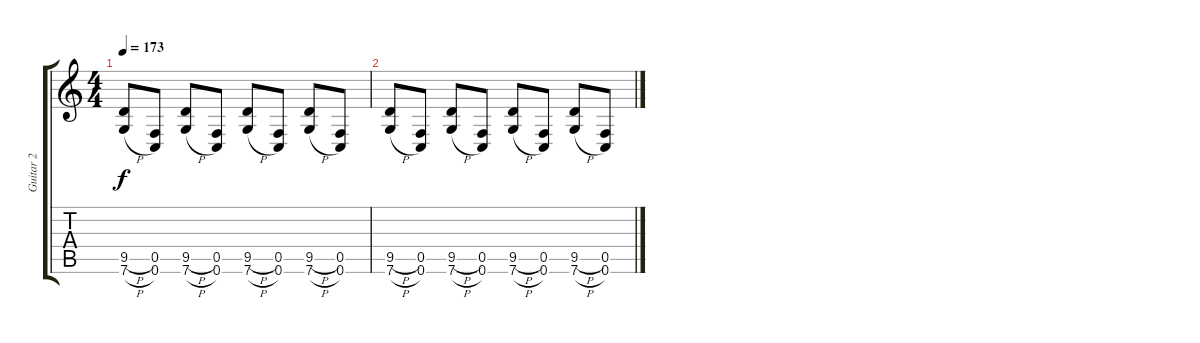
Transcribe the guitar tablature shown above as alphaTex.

\track ("Guitar 2" "Guitar 2") {instrument distortionguitar}
\staff {score tabs}
\tuning (C4 G3 Eb3 Bb2 F2 C2) {hide}
\ts (4 4)
\tempo 173
\clef g2
\ks c
(9.5{h} 7.6{h}).8{dy f} (0.5 0.6).8 (9.5{h} 7.6{h}).8 (0.5 0.6).8 (9.5{h} 7.6{h}).8 (0.5 0.6).8 (9.5{h} 7.6{h}).8 (0.5 0.6).8 |
(9.5{h} 7.6{h}).8 (0.5 0.6).8 (9.5{h} 7.6{h}).8 (0.5 0.6).8 (9.5{h} 7.6{h}).8 (0.5 0.6).8 (9.5{h} 7.6{h}).8 (0.5 0.6).8
